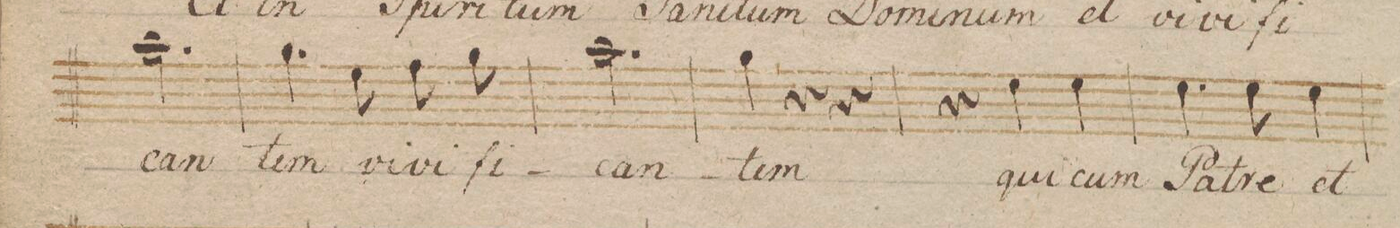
**kern	**text	**dynam
*I"Canto.	*	*
*clefC1	*	*
*k[b-]	*	*
*met(c|)	*	*
*M3/4	*	*
2.ff\	-can-	.
=173	=173	=173
4.ee\	-tem	.
8cc\	vi-	.
8dd\	-vi-	.
8ee\	-fi-	.
=174	=174	=174
2.ff\	-can-	.
=175	=175	=175
4ee\	-tem	.
4r	.	.
4r	.	.
=176	=176	=176
4r	.	.
4cc\	qui	.
4cc\	cum	.
=177	=177	=177
4.cc\	Pat-	.
8cc\	-re	.
4cc\	et	.
=178	=178	=178
*-	*-	*-
